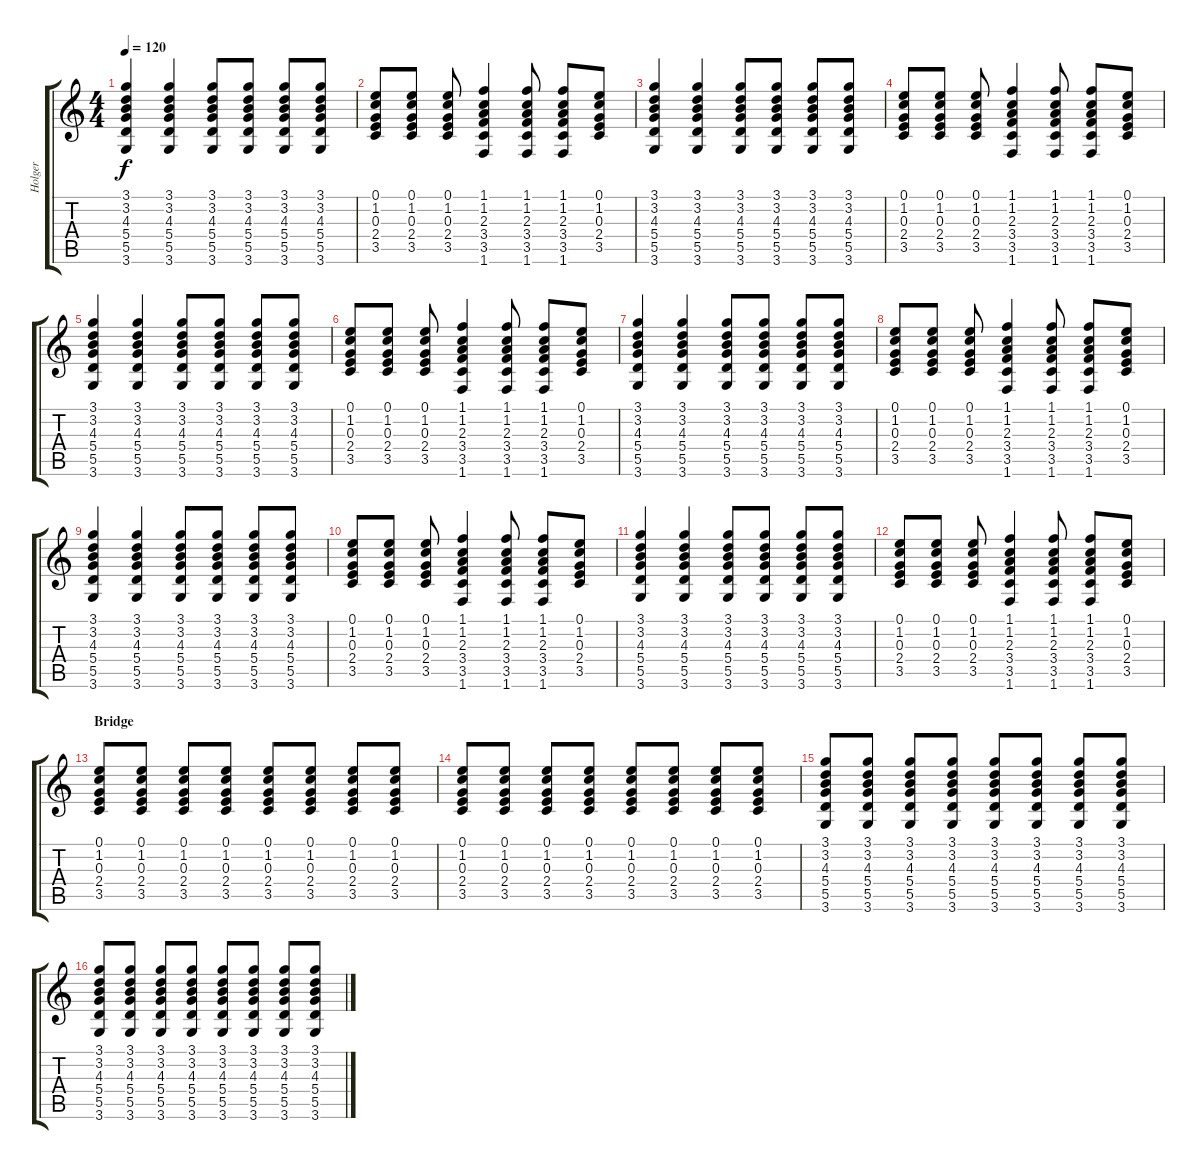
\track ("Holger" "Holger") {instrument acousticguitarsteel}
\staff {score tabs}
\tuning (E4 B3 G3 D3 A2 E2) {hide}
\ts (4 4)
\tempo 120
\clef g2
\ks c
(3.1 3.2 4.3 5.4 5.5 3.6).4{dy f} (3.1 3.2 4.3 5.4 5.5 3.6).4 (3.1 3.2 4.3 5.4 5.5 3.6).8 (3.1 3.2 4.3 5.4 5.5 3.6).8 (3.1 3.2 4.3 5.4 5.5 3.6).8 (3.1 3.2 4.3 5.4 5.5 3.6).8 |
(0.1 1.2 0.3 2.4 3.5).8 (0.1 1.2 0.3 2.4 3.5).8 (0.1 1.2 0.3 2.4 3.5).8 (1.1 1.2 2.3 3.4 3.5 1.6).4 (1.1 1.2 2.3 3.4 3.5 1.6).8 (1.1 1.2 2.3 3.4 3.5 1.6).8 (0.1 1.2 0.3 2.4 3.5).8 |
(3.1 3.2 4.3 5.4 5.5 3.6).4 (3.1 3.2 4.3 5.4 5.5 3.6).4 (3.1 3.2 4.3 5.4 5.5 3.6).8 (3.1 3.2 4.3 5.4 5.5 3.6).8 (3.1 3.2 4.3 5.4 5.5 3.6).8 (3.1 3.2 4.3 5.4 5.5 3.6).8 |
(0.1 1.2 0.3 2.4 3.5).8 (0.1 1.2 0.3 2.4 3.5).8 (0.1 1.2 0.3 2.4 3.5).8 (1.1 1.2 2.3 3.4 3.5 1.6).4 (1.1 1.2 2.3 3.4 3.5 1.6).8 (1.1 1.2 2.3 3.4 3.5 1.6).8 (0.1 1.2 0.3 2.4 3.5).8 |
(3.1 3.2 4.3 5.4 5.5 3.6).4 (3.1 3.2 4.3 5.4 5.5 3.6).4 (3.1 3.2 4.3 5.4 5.5 3.6).8 (3.1 3.2 4.3 5.4 5.5 3.6).8 (3.1 3.2 4.3 5.4 5.5 3.6).8 (3.1 3.2 4.3 5.4 5.5 3.6).8 |
(0.1 1.2 0.3 2.4 3.5).8 (0.1 1.2 0.3 2.4 3.5).8 (0.1 1.2 0.3 2.4 3.5).8 (1.1 1.2 2.3 3.4 3.5 1.6).4 (1.1 1.2 2.3 3.4 3.5 1.6).8 (1.1 1.2 2.3 3.4 3.5 1.6).8 (0.1 1.2 0.3 2.4 3.5).8 |
(3.1 3.2 4.3 5.4 5.5 3.6).4 (3.1 3.2 4.3 5.4 5.5 3.6).4 (3.1 3.2 4.3 5.4 5.5 3.6).8 (3.1 3.2 4.3 5.4 5.5 3.6).8 (3.1 3.2 4.3 5.4 5.5 3.6).8 (3.1 3.2 4.3 5.4 5.5 3.6).8 |
(0.1 1.2 0.3 2.4 3.5).8 (0.1 1.2 0.3 2.4 3.5).8 (0.1 1.2 0.3 2.4 3.5).8 (1.1 1.2 2.3 3.4 3.5 1.6).4 (1.1 1.2 2.3 3.4 3.5 1.6).8 (1.1 1.2 2.3 3.4 3.5 1.6).8 (0.1 1.2 0.3 2.4 3.5).8 |
(3.1 3.2 4.3 5.4 5.5 3.6).4 (3.1 3.2 4.3 5.4 5.5 3.6).4 (3.1 3.2 4.3 5.4 5.5 3.6).8 (3.1 3.2 4.3 5.4 5.5 3.6).8 (3.1 3.2 4.3 5.4 5.5 3.6).8 (3.1 3.2 4.3 5.4 5.5 3.6).8 |
(0.1 1.2 0.3 2.4 3.5).8 (0.1 1.2 0.3 2.4 3.5).8 (0.1 1.2 0.3 2.4 3.5).8 (1.1 1.2 2.3 3.4 3.5 1.6).4 (1.1 1.2 2.3 3.4 3.5 1.6).8 (1.1 1.2 2.3 3.4 3.5 1.6).8 (0.1 1.2 0.3 2.4 3.5).8 |
(3.1 3.2 4.3 5.4 5.5 3.6).4 (3.1 3.2 4.3 5.4 5.5 3.6).4 (3.1 3.2 4.3 5.4 5.5 3.6).8 (3.1 3.2 4.3 5.4 5.5 3.6).8 (3.1 3.2 4.3 5.4 5.5 3.6).8 (3.1 3.2 4.3 5.4 5.5 3.6).8 |
(0.1 1.2 0.3 2.4 3.5).8 (0.1 1.2 0.3 2.4 3.5).8 (0.1 1.2 0.3 2.4 3.5).8 (1.1 1.2 2.3 3.4 3.5 1.6).4 (1.1 1.2 2.3 3.4 3.5 1.6).8 (1.1 1.2 2.3 3.4 3.5 1.6).8 (0.1 1.2 0.3 2.4 3.5).8 |
\section ("" "Bridge")
(0.1 1.2 0.3 2.4 3.5).8 (0.1 1.2 0.3 2.4 3.5).8 (0.1 1.2 0.3 2.4 3.5).8 (0.1 1.2 0.3 2.4 3.5).8 (0.1 1.2 0.3 2.4 3.5).8 (0.1 1.2 0.3 2.4 3.5).8 (0.1 1.2 0.3 2.4 3.5).8 (0.1 1.2 0.3 2.4 3.5).8 |
(0.1 1.2 0.3 2.4 3.5).8 (0.1 1.2 0.3 2.4 3.5).8 (0.1 1.2 0.3 2.4 3.5).8 (0.1 1.2 0.3 2.4 3.5).8 (0.1 1.2 0.3 2.4 3.5).8 (0.1 1.2 0.3 2.4 3.5).8 (0.1 1.2 0.3 2.4 3.5).8 (0.1 1.2 0.3 2.4 3.5).8 |
(3.1 3.2 4.3 5.4 5.5 3.6).8 (3.1 3.2 4.3 5.4 5.5 3.6).8 (3.1 3.2 4.3 5.4 5.5 3.6).8 (3.1 3.2 4.3 5.4 5.5 3.6).8 (3.1 3.2 4.3 5.4 5.5 3.6).8 (3.1 3.2 4.3 5.4 5.5 3.6).8 (3.1 3.2 4.3 5.4 5.5 3.6).8 (3.1 3.2 4.3 5.4 5.5 3.6).8 |
(3.1 3.2 4.3 5.4 5.5 3.6).8 (3.1 3.2 4.3 5.4 5.5 3.6).8 (3.1 3.2 4.3 5.4 5.5 3.6).8 (3.1 3.2 4.3 5.4 5.5 3.6).8 (3.1 3.2 4.3 5.4 5.5 3.6).8 (3.1 3.2 4.3 5.4 5.5 3.6).8 (3.1 3.2 4.3 5.4 5.5 3.6).8 (3.1 3.2 4.3 5.4 5.5 3.6).8
